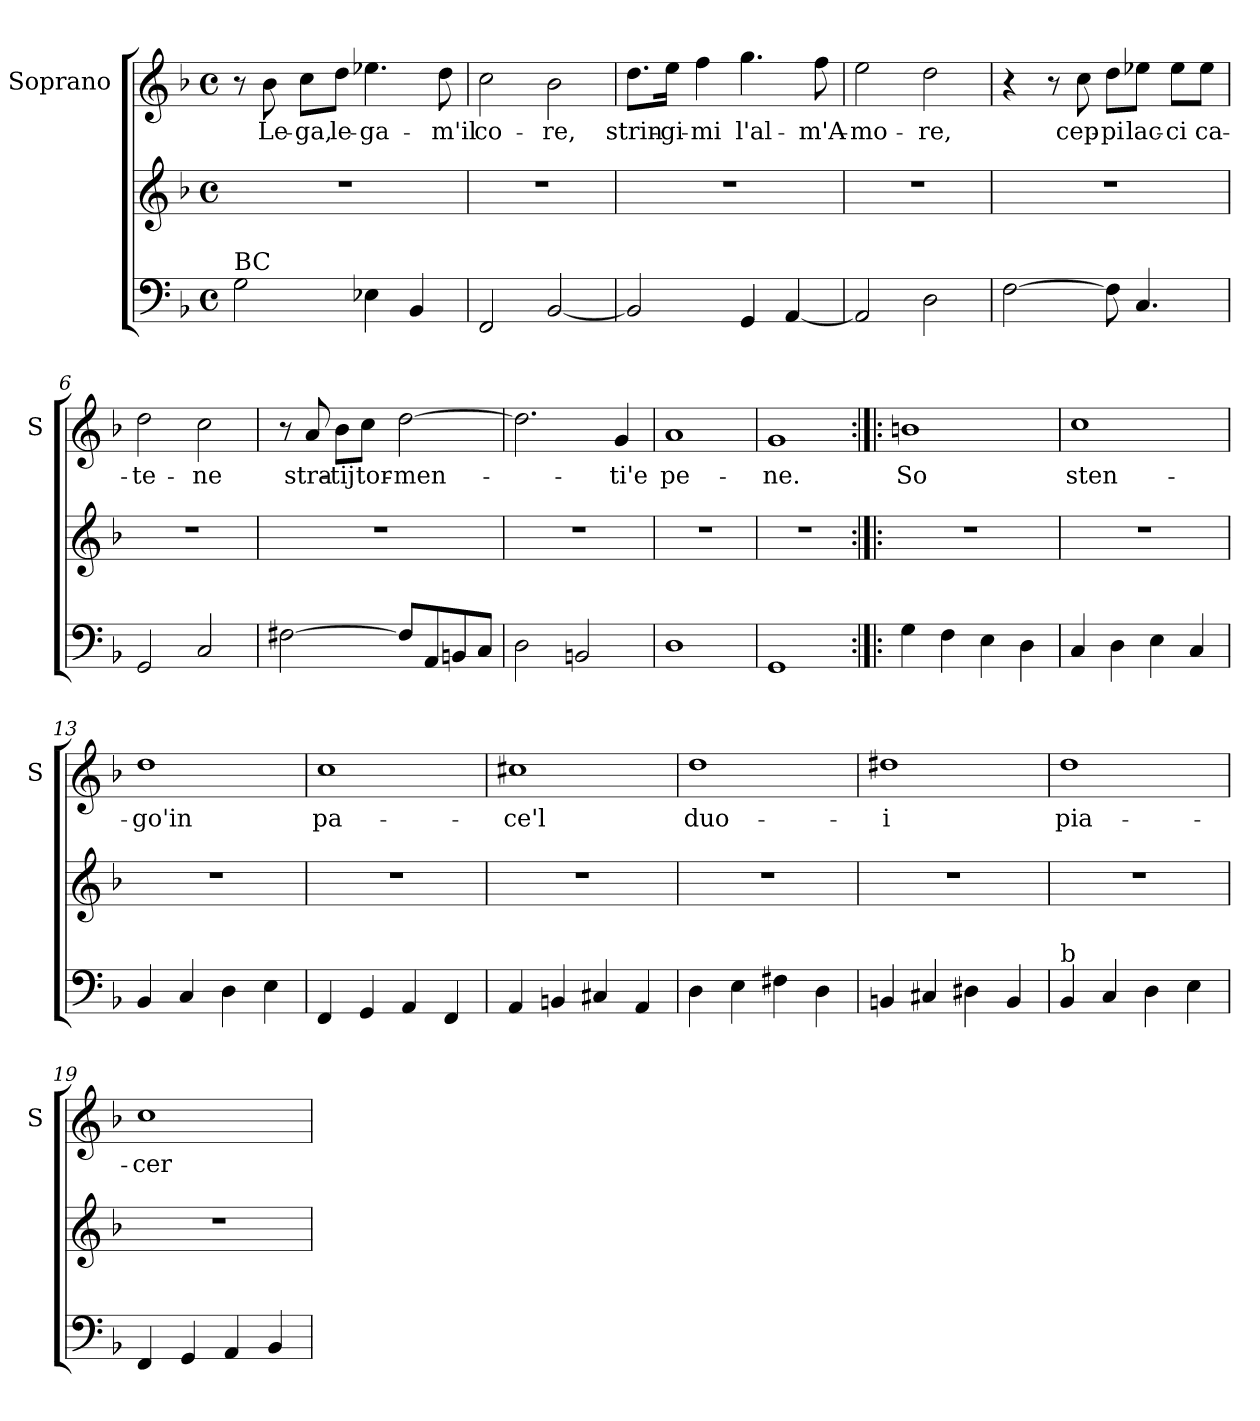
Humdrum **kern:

**kern	**kern	**kern	**text
*part2	*part2	*part1	*part1
*staff3	*staff2	*staff1	*staff1
*	*	*I"Soprano	*
*	*	*I'S	*
*clefF4	*clefG2	*clefG2	*
*k[b-]	*k[b-]	*k[b-]	*
*F:	*F:	*F:	*
*M4/4	*M4/4	*M4/4	*
*met(c)	*met(c)	*met(c)	*
=1	=1	=1	=1
!LO:TX:a:t=BC	!	!	!
2G\	1r	8r	.
!	!	!	!LO:LY:b
.	.	8b-\	Le-
!	!	!	!LO:LY:b
.	.	8cc\L	-ga,
!	!	!	!LO:LY:b
.	.	8dd\J	le-
!	!	!	!LO:LY:b
4E-X\	.	4.ee-X\	-ga-
4BB-/	.	.	.
!	!	!	!LO:LY:b
.	.	8dd\	-m'il
=2	=2	=2	=2
!	!	!	!LO:LY:b
2FF/	1r	2cc\	co-
!	!	!	!LO:LY:b
[2BB-/	.	2b-\	-re,
=3	=3	=3	=3
!	!	!	!LO:LY:b
2BB-/]	1r	8.dd\L	strin-
!	!	!	!LO:LY:b
.	.	16ee\Jk	-gi-
!	!	!	!LO:LY:b
.	.	4ff\	-mi
!	!	!	!LO:LY:b
4GG/	.	4.gg\	l'al-
[4AA/	.	.	.
!	!	!	!LO:LY:b
.	.	8ff\	-m'A-
=4	=4	=4	=4
!	!	!	!LO:LY:b
2AA/]	1r	2ee\	-mo-
!	!	!	!LO:LY:b
2D\	.	2dd\	-re,
!!LO:LB:g=z
=5	=5	=5	=5
[2F\	1r	4r	.
.	.	8r	.
!	!	!	!LO:LY:b
.	.	8cc\	cep-
!	!	!	!LO:LY:b
8F\]	.	8dd\L	-pi
!	!	!	!LO:LY:b
4.C/	.	8ee-X\J	lac-
!	!	!	!LO:LY:b
.	.	8ee-\L	-ci
!	!	!	!LO:LY:b
.	.	8ee-\J	ca-
=6	=6	=6	=6
!	!	!	!LO:LY:b
2GG/	1r	2dd\	-te-
!	!	!	!LO:LY:b
2C/	.	2cc\	-ne
=7	=7	=7	=7
[2F#X\	1r	8r	.
!	!	!	!LO:LY:b
.	.	8a/	stra-
!	!	!	!LO:LY:b
.	.	8b-\L	-tij
!	!	!	!LO:LY:b
.	.	8cc\J	tor-
!	!	!	!LO:LY:b
8F#/L]	.	[2dd\	-men-
8AA/	.	.	.
8BBn/	.	.	.
8C/J	.	.	.
=8	=8	=8	=8
2D\	1r	2.dd\]	.
2BBn/	.	.	.
!	!	!	!LO:LY:b
.	.	4g/	-ti'e
=9	=9	=9	=9
!	!	!	!LO:LY:b
1D	1r	1a	pe-
=10	=10	=10	=10
!	!	!	!LO:LY:b
1GG	1r	1g	-ne.
!!LO:LB:g=z
=11:|!|:	=11:|!|:	=11:|!|:	=11:|!|:
!	!	!	!LO:LY:b
4G\	1r	1bn	So
4F\	.	.	.
4E\	.	.	.
4D\	.	.	.
=12	=12	=12	=12
!	!	!	!LO:LY:b
4C/	1r	1cc	sten-
4D\	.	.	.
4E\	.	.	.
4C/	.	.	.
=13	=13	=13	=13
!	!	!	!LO:LY:b
4BB-/	1r	1dd	-go'in
4C/	.	.	.
4D\	.	.	.
4E\	.	.	.
=14	=14	=14	=14
!	!	!	!LO:LY:b
4FF/	1r	1cc	pa-
4GG/	.	.	.
4AA/	.	.	.
4FF/	.	.	.
=15	=15	=15	=15
!	!	!	!LO:LY:b
4AA/	1r	1cc#X	-ce'l
4BBn/	.	.	.
4C#X/	.	.	.
4AA/	.	.	.
=16	=16	=16	=16
!	!	!	!LO:LY:b
4D\	1r	1dd	duo-
4E\	.	.	.
4F#X\	.	.	.
4D\	.	.	.
!!LO:PB:g=z
=17	=17	=17	=17
!	!	!	!LO:LY:b
4BBn/	1r	1dd#X	-i
4C#X/	.	.	.
4D#X\	.	.	.
4BB/	.	.	.
=18	=18	=18	=18
!LO:TX:a:t=b	!	!	!
!	!	!	!LO:LY:b
4BB-/	1r	1dd	pia-
4C/	.	.	.
4D\	.	.	.
4E\	.	.	.
=19	=19	=19	=19
!	!	!	!LO:LY:b
4FF/	1r	1cc	-cer
4GG/	.	.	.
4AA/	.	.	.
4BB-/	.	.	.
=	=	=	=
*-	*-	*-	*-
